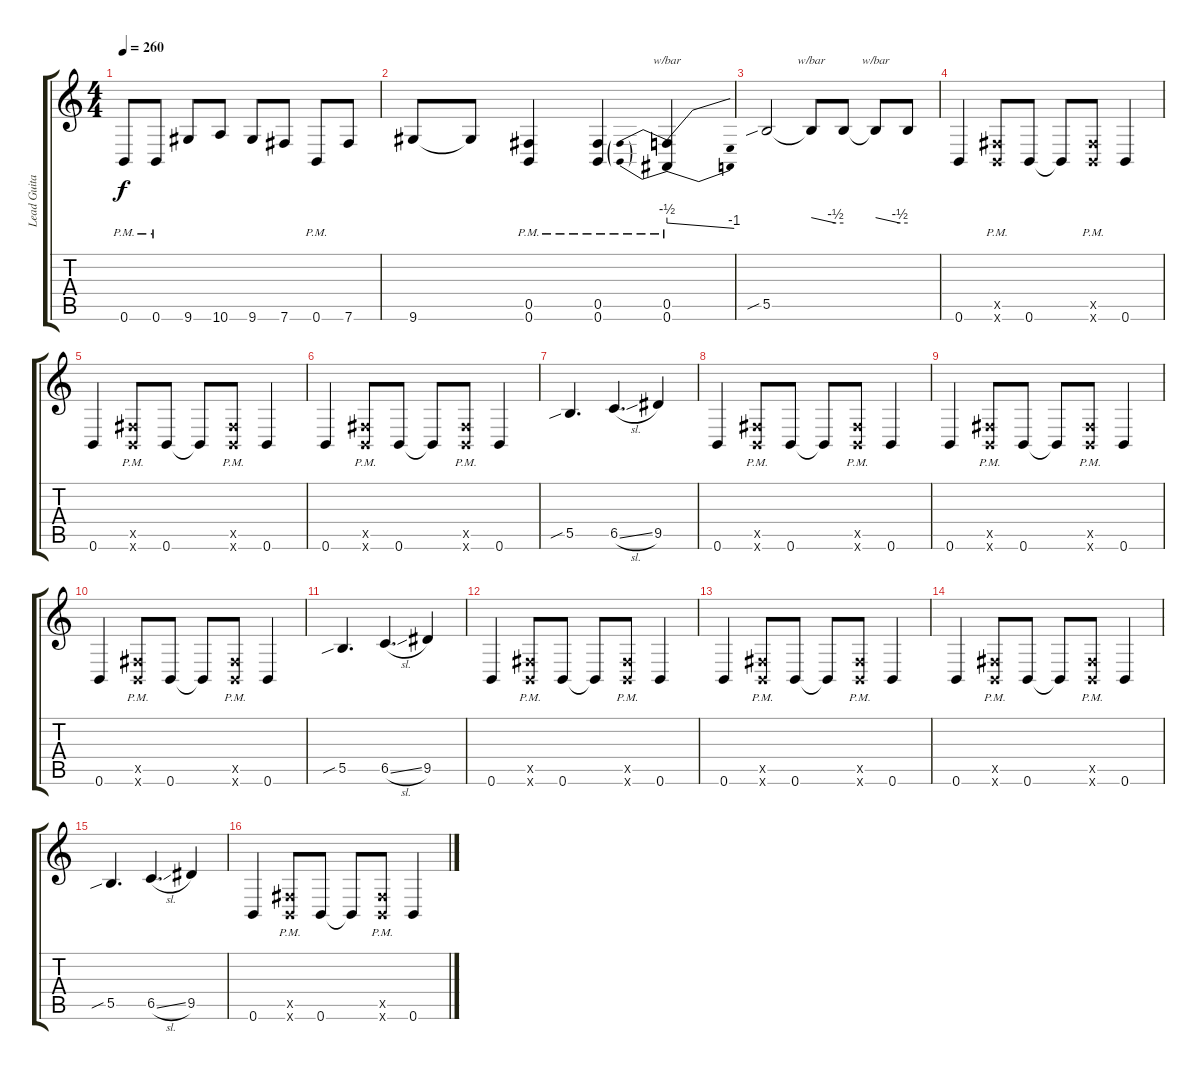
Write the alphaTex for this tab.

\track ("Lead Guitar" "Lead Guita") {instrument distortionguitar}
\staff {score tabs}
\tuning (Db4 Ab3 E3 B2 Gb2 B1) {hide}
\ts (4 4)
\tempo 260
\clef g2
\ks c
0.6{pm}.8{dy f} 0.6{pm}.8 9.6.8 10.6.8 9.6.8 7.6.8 0.6{pm}.8 7.6.8 |
9.6.8 9.6{t}.8 (0.5{pm} 0.6{pm}).4 (0.5{pm} 0.6{pm}).4 (0.5{pm} 0.6{pm}).4{tbe (predivedive default 0 -2 60 -4)} |
5.5{sib}.2 5.5{t}.8{tbe (custom default 0 0 45 -2 60 -2)} 5.5{t}.8 5.5{t}.8{tbe (custom default 0 0 45 -2 60 -2)} 5.5{t}.8 |
0.6.4 (0.5{pm x} 0.6{pm x}).8 0.6.8 0.6{t}.8 (0.5{pm x} 0.6{pm x}).8 0.6.4 |
0.6.4 (0.5{pm x} 0.6{pm x}).8 0.6.8 0.6{t}.8 (0.5{pm x} 0.6{pm x}).8 0.6.4 |
0.6.4 (0.5{pm x} 0.6{pm x}).8 0.6.8 0.6{t}.8 (0.5{pm x} 0.6{pm x}).8 0.6.4 |
5.5{sib}.4{d} 6.5{sl}.4{d} 9.5.4 |
0.6.4 (0.5{pm x} 0.6{pm x}).8 0.6.8 0.6{t}.8 (0.5{pm x} 0.6{pm x}).8 0.6.4 |
0.6.4 (0.5{pm x} 0.6{pm x}).8 0.6.8 0.6{t}.8 (0.5{pm x} 0.6{pm x}).8 0.6.4 |
0.6.4 (0.5{pm x} 0.6{pm x}).8 0.6.8 0.6{t}.8 (0.5{pm x} 0.6{pm x}).8 0.6.4 |
5.5{sib}.4{d} 6.5{sl}.4{d} 9.5.4 |
0.6.4 (0.5{pm x} 0.6{pm x}).8 0.6.8 0.6{t}.8 (0.5{pm x} 0.6{pm x}).8 0.6.4 |
0.6.4 (0.5{pm x} 0.6{pm x}).8 0.6.8 0.6{t}.8 (0.5{pm x} 0.6{pm x}).8 0.6.4 |
0.6.4 (0.5{pm x} 0.6{pm x}).8 0.6.8 0.6{t}.8 (0.5{pm x} 0.6{pm x}).8 0.6.4 |
5.5{sib}.4{d} 6.5{sl}.4{d} 9.5.4 |
0.6.4 (0.5{pm x} 0.6{pm x}).8 0.6.8 0.6{t}.8 (0.5{pm x} 0.6{pm x}).8 0.6.4
